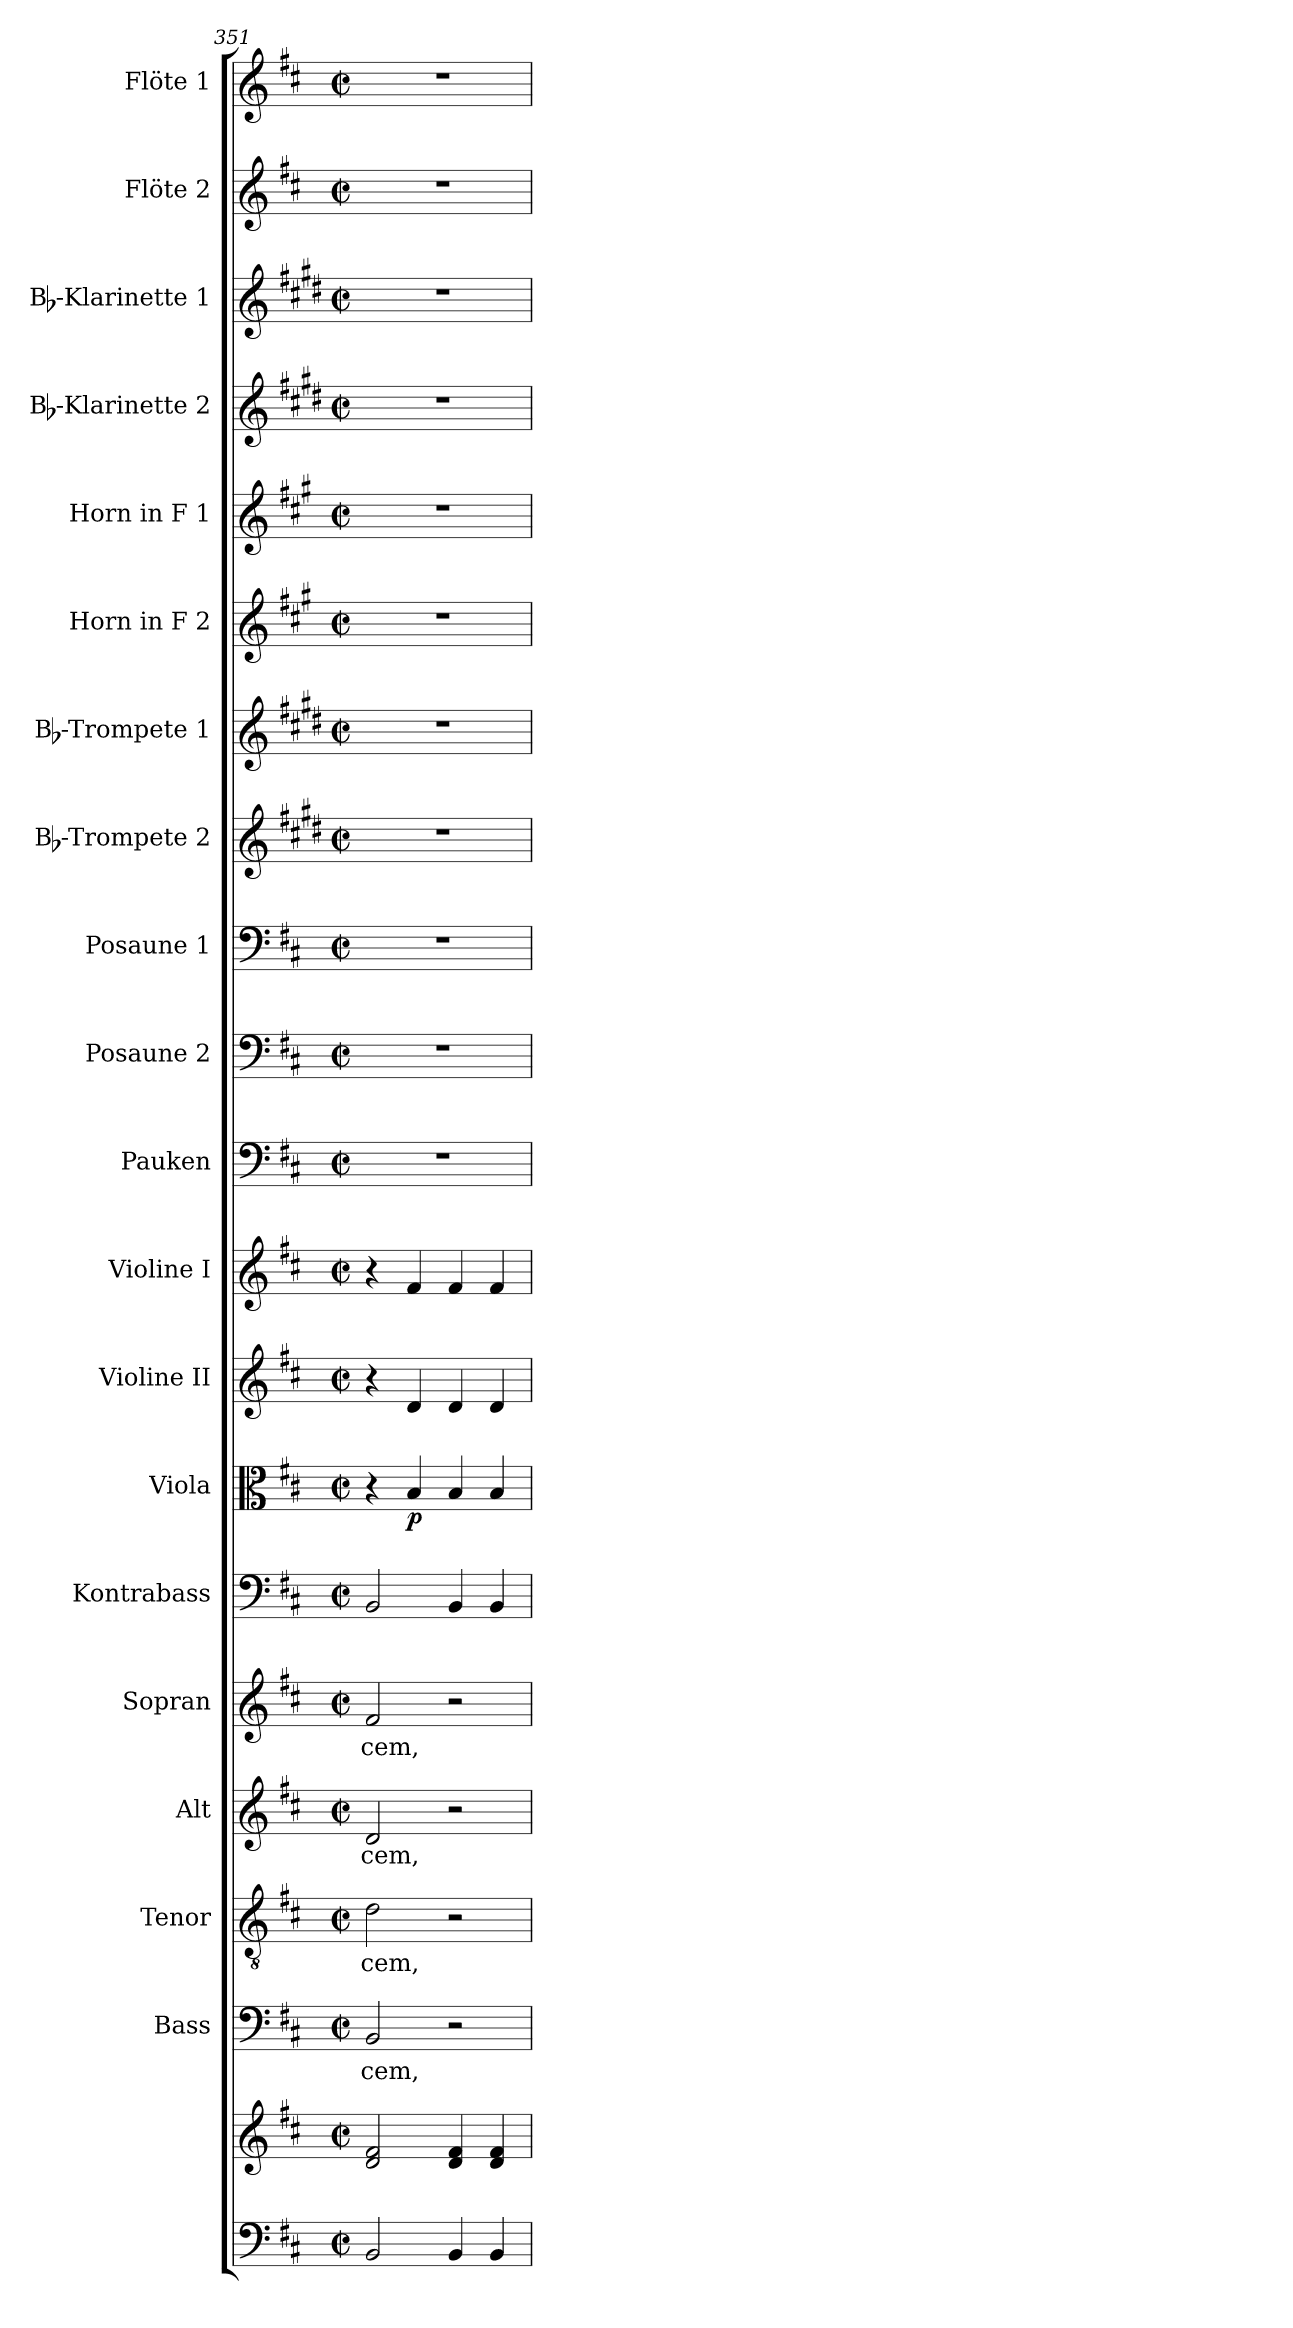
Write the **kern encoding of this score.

**kern	**kern	**kern	**text	**kern	**text	**kern	**text	**kern	**text	**kern	**kern	**dynam	**kern	**kern	**kern	**kern	**kern	**kern	**kern	**kern	**kern	**kern	**kern	**kern	**kern
*part20	*part20	*part19	*part19	*part18	*part18	*part17	*part17	*part16	*part16	*part15	*part14	*part14	*part13	*part12	*part11	*part10	*part9	*part8	*part7	*part6	*part5	*part4	*part3	*part2	*part1
*staff21	*staff20	*staff19	*staff19	*staff18	*staff18	*staff17	*staff17	*staff16	*staff16	*staff15	*staff14	*staff14	*staff13	*staff12	*staff11	*staff10	*staff9	*staff8	*staff7	*staff6	*staff5	*staff4	*staff3	*staff2	*staff1
*	*	*I"Bass	*	*I"Tenor	*	*I"Alt	*	*I"Sopran	*	*I"Kontrabass	*I"Viola	*	*I"Violine II	*I"Violine I	*I"Pauken	*I"Posaune 2	*I"Posaune 1	*I"Bb-Trompete 2	*I"Bb-Trompete 1	*I"Horn in F 2	*I"Horn in F 1	*I"Bb-Klarinette 2	*I"Bb-Klarinette 1	*I"Flöte 2	*I"Flöte 1
*	*	*I'B.	*	*I'T.	*	*I'A.	*	*I'S.	*	*I'Kb.	*I'Vla.	*	*I'Vl. II	*I'Vl. I	*I'Pk.	*I'Pos. 2	*I'Pos. 1	*I'Bb Trp. 2	*I'Bb Trp. 1	*	*	*I'Bb Kl. 2	*I'Bb Kl. 1	*I'Fl. 2	*I'Fl. 1
*clefF4	*clefG2	*clefF4	*	*clefGv2	*	*clefG2	*	*clefG2	*	*clefF4	*clefC3	*	*clefG2	*clefG2	*clefF4	*clefF4	*clefF4	*clefG2	*clefG2	*clefG2	*clefG2	*clefG2	*clefG2	*clefG2	*clefG2
*	*	*	*	*	*	*	*	*	*	*ITrd7c12	*	*	*	*	*	*	*	*ITrd1c2	*ITrd1c2	*ITrd4c7	*ITrd4c7	*ITrd1c2	*ITrd1c2	*	*
*k[f#c#]	*k[f#c#]	*k[f#c#]	*	*k[f#c#]	*	*k[f#c#]	*	*k[f#c#]	*	*k[f#c#]	*k[f#c#]	*	*k[f#c#]	*k[f#c#]	*k[f#c#]	*k[f#c#]	*k[f#c#]	*k[f#c#]	*k[f#c#]	*k[f#c#]	*k[f#c#]	*k[f#c#]	*k[f#c#]	*k[f#c#]	*k[f#c#]
*D:	*D:	*D:	*	*D:	*	*D:	*	*D:	*	*D:	*D:	*	*D:	*D:	*D:	*D:	*D:	*D:	*D:	*D:	*D:	*D:	*D:	*D:	*D:
*M2/2	*M2/2	*M2/2	*	*M2/2	*	*M2/2	*	*M2/2	*	*M2/2	*M2/2	*	*M2/2	*M2/2	*M2/2	*M2/2	*M2/2	*M2/2	*M2/2	*M2/2	*M2/2	*M2/2	*M2/2	*M2/2	*M2/2
*met(c|)	*met(c|)	*met(c|)	*	*met(c|)	*	*met(c|)	*	*met(c|)	*	*met(c|)	*met(c|)	*	*met(c|)	*met(c|)	*met(c|)	*met(c|)	*met(c|)	*met(c|)	*met(c|)	*met(c|)	*met(c|)	*met(c|)	*met(c|)	*met(c|)	*met(c|)
=351	=351	=351	=351	=351	=351	=351	=351	=351	=351	=351	=351	=351	=351	=351	=351	=351	=351	=351	=351	=351	=351	=351	=351	=351	=351
!	!	!	!LO:LY:b	!	!LO:LY:b	!	!LO:LY:b	!	!LO:LY:b	!	!	!	!	!	!	!	!	!	!	!	!	!	!	!	!
2BB/	2d/ 2f#/	2BB/	-cem,	2d\	-cem,	2d/	-cem,	2f#/	-cem,	2BBB/	4r	.	4r	4r	1r	1r	1r	1r	1r	1r	1r	1r	1r	1r	1r
!	!	!	!	!	!	!	!	!	!	!	!	!LO:DY:b	!	!	!	!	!	!	!	!	!	!	!	!	!
.	.	.	.	.	.	.	.	.	.	.	4B/	p	4d/	4f#/	.	.	.	.	.	.	.	.	.	.	.
4BB/	4d/ 4f#/	2r	.	2r	.	2r	.	2r	.	4BBB/	4B/	.	4d/	4f#/	.	.	.	.	.	.	.	.	.	.	.
4BB/	4d/ 4f#/	.	.	.	.	.	.	.	.	4BBB/	4B/	.	4d/	4f#/	.	.	.	.	.	.	.	.	.	.	.
=	=	=	=	=	=	=	=	=	=	=	=	=	=	=	=	=	=	=	=	=	=	=	=	=	=
*-	*-	*-	*-	*-	*-	*-	*-	*-	*-	*-	*-	*-	*-	*-	*-	*-	*-	*-	*-	*-	*-	*-	*-	*-	*-
